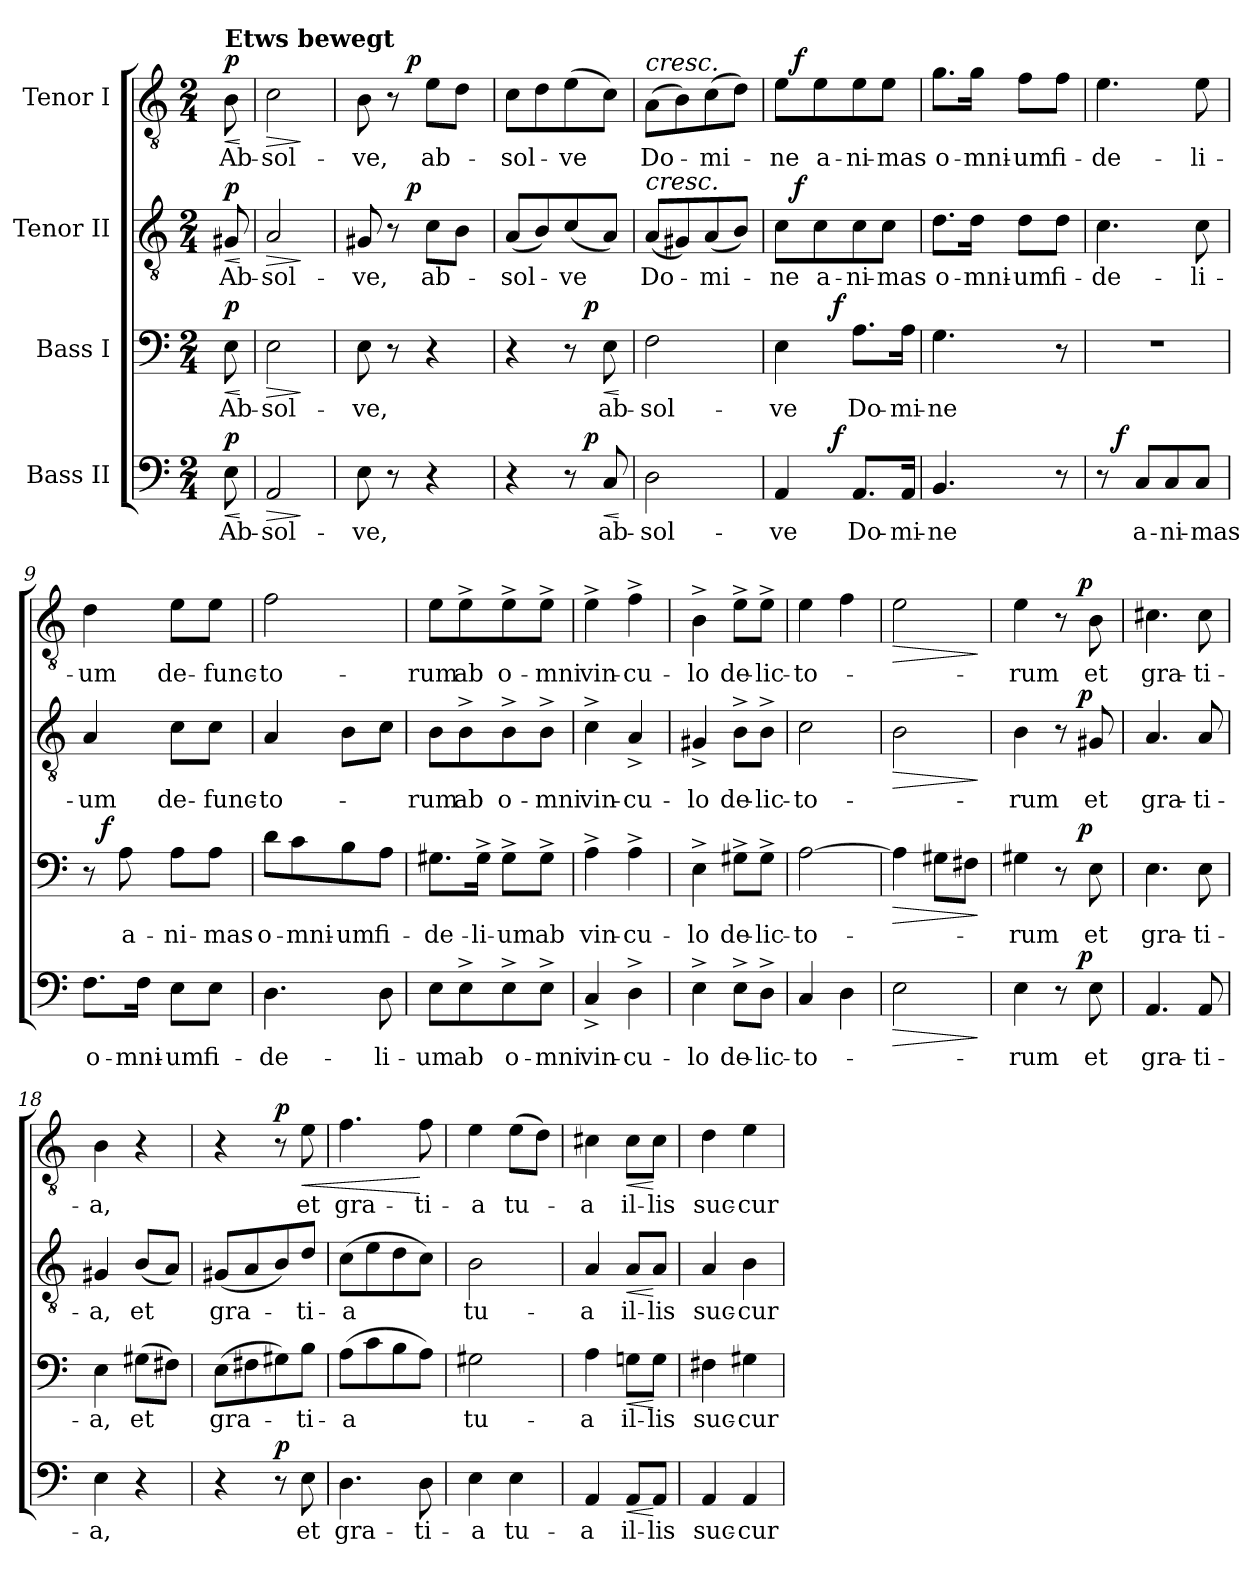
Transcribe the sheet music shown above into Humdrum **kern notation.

**kern	**text	**dynam	**kern	**text	**dynam	**kern	**text	**dynam	**kern	**text	**dynam
*part4	*part4	*part4	*part3	*part3	*part3	*part2	*part2	*part2	*part1	*part1	*part1
*staff4	*staff4	*staff4	*staff3	*staff3	*staff3	*staff2	*staff2	*staff2	*staff1	*staff1	*staff1
*I"Bass II	*	*	*I"Bass I	*	*	*I"Tenor II	*	*	*I"Tenor I	*	*
*clefF4	*	*	*clefF4	*	*	*clefGv2	*	*	*clefGv2	*	*
*k[]	*	*	*k[]	*	*	*k[]	*	*	*k[]	*	*
*a:	*	*	*a:	*	*	*a:	*	*	*a:	*	*
*M2/4	*	*	*M2/4	*	*	*M2/4	*	*	*M2/4	*	*
=1	=1	=1	=1	=1	=1	=1	=1	=1	=1	=1	=1
!	!	!	!	!	!	!	!	!	!LO:TX:a:B:t=Etws bewegt	!	!
!	!	!LO:HP:b	!	!	!LO:HP:b	!	!	!LO:HP:b	!	!	!LO:HP:b
!	!	!LO:DY:n=1:a	!	!	!LO:DY:n=1:a	!	!	!LO:DY:n=1:a	!	!	!LO:DY:n=1:a
8E\	Ab-	< p	8E\	Ab-	< p	8G#X/	Ab-	< p	8B\	Ab-	< p
.	.	[	.	.	[	.	.	[	.	.	[
=2	=2	=2	=2	=2	=2	=2	=2	=2	=2	=2	=2
!	!	!LO:HP:b	!	!	!LO:HP:b	!	!	!LO:HP:b	!	!	!LO:HP:b
2AA/	-sol-	>	2E\	-sol-	>	2A/	-sol-	>	2c\	-sol-	>
.	.	]	.	.	]	.	.	]	.	.	]
=3	=3	=3	=3	=3	=3	=3	=3	=3	=3	=3	=3
*	*	*	*	*	*	*^	*	*	*^	*	*
8E\	-ve,	.	8E\	-ve,	.	8G#X/	8.ryy	-ve,	.	8B\	8.ryy	-ve,	.
8r	.	.	8r	.	.	8r	.	.	.	8r	.	.	.
!	!	!	!	!	!	!	!	!	!LO:DY:a	!	!	!	!LO:DY:a
.	.	.	.	.	.	.	4ryy	.	p	.	4ryy	.	p
4r	.	.	4r	.	.	8c\L	.	ab-	.	8e\L	.	ab-	.
.	.	.	.	.	.	8B\J	.	.	.	8d\J	.	.	.
.	.	.	.	.	.	.	16ryy	.	.	.	16ryy	.	.
*	*	*	*	*	*	*v	*v	*	*	*	*	*	*
*	*	*	*	*	*	*	*	*	*v	*v	*	*
=4	=4	=4	=4	=4	=4	=4	=4	=4	=4	=4	=4
*^	*	*	*^	*	*	*	*	*	*	*	*
4r	4ryy	.	.	4r	4ryy	.	.	(8A/L	-sol-	.	8c\L	-sol-	.
.	.	.	.	.	.	.	.	8B/)	.	.	8d\	.	.
8r	16ryy	.	.	8r	16ryy	.	.	(8c/	-ve	.	(8e\	-ve	.
!	!	!	!LO:DY:a	!	!	!	!LO:DY:a	!	!	!	!	!	!
.	8.ryy	.	p	.	8.ryy	.	p	.	.	.	.	.	.
!	!	!	!LO:HP:b	!	!	!	!LO:HP:b	!	!	!	!	!	!
8C/	.	ab-	<	8E\	.	ab-	<	8A/J)	.	.	8c\J)	.	.
.	.	.	[	.	.	.	[	.	.	.	.	.	.
=5	=5	=5	=5	=5	=5	=5	=5	=5	=5	=5	=5	=5	=5
!	!	!	!	!	!	!	!	!	!	!	!LO:TX:a:i:t=cresc.	!	!
!	!	!	!	!	!	!	!	!LO:TX:a:i:t=cresc.	!	!	!	!	!
*v	*v	*	*	*	*	*	*	*	*	*	*	*	*
*	*	*	*v	*v	*	*	*	*	*	*	*	*
2D\	-sol-	.	2F\	-sol-	.	(8A/L	Do-	.	(8A\L	Do-	.
.	.	.	.	.	.	8G#X/)	.	.	8B\)	.	.
.	.	.	.	.	.	(8A/	-mi-	.	(8c\	-mi-	.
.	.	.	.	.	.	8B/J)	.	.	8d\J)	.	.
=6	=6	=6	=6	=6	=6	=6	=6	=6	=6	=6	=6
*^	*	*	*^	*	*	*^	*	*	*^	*	*
4AA/	8.ryy	-ve	.	4E\	8.ryy	-ve	.	8c\L	16ryy	-ne	.	8e\L	16ryy	-ne	.
!	!	!	!	!	!	!	!	!	!	!	!LO:DY:a	!	!	!	!LO:DY:a
.	.	.	.	.	.	.	.	.	4..ryy	.	f	.	4..ryy	.	f
.	.	.	.	.	.	.	.	8c\	.	a-	.	8e\	.	a-	.
!	!	!	!LO:DY:a	!	!	!	!LO:DY:a	!	!	!	!	!	!	!	!
.	4ryy	.	f	.	4ryy	.	f	.	.	.	.	.	.	.	.
8.AA/L	.	Do-	.	8.A\L	.	Do-	.	8c\	.	-ni-	.	8e\	.	-ni-	.
.	.	.	.	.	.	.	.	8c\J	.	-mas	.	8e\J	.	-mas	.
16AA/Jk	16ryy	-mi-	.	16A\Jk	16ryy	-mi-	.	.	.	.	.	.	.	.	.
*v	*v	*	*	*	*	*	*	*v	*v	*	*	*v	*v	*	*
*	*	*	*v	*v	*	*	*	*	*	*	*	*
=7	=7	=7	=7	=7	=7	=7	=7	=7	=7	=7	=7
4.BB/	-ne	.	4.G\	-ne	.	8.d\L	o-	.	8.g\L	o-	.
.	.	.	.	.	.	16d\Jk	-mni-	.	16g\Jk	-mni-	.
.	.	.	.	.	.	8d\L	-um	.	8f\L	-um	.
8r	.	.	8r	.	.	8d\J	fi-	.	8f\J	fi-	.
!!LO:LB:g=z
=8	=8	=8	=8	=8	=8	=8	=8	=8	=8	=8	=8
*^	*	*	*	*	*	*	*	*	*	*	*
8r	16ryy	.	.	2r	.	.	4.c\	-­de-	.	4.e\	-­de-	.
!	!	!	!LO:DY:a	!	!	!	!	!	!	!	!	!
.	4..ryy	.	f	.	.	.	.	.	.	.	.	.
8C/L	.	a-	.	.	.	.	.	.	.	.	.	.
8C/	.	-ni-	.	.	.	.	.	.	.	.	.	.
8C/J	.	-mas	.	.	.	.	8c\	-li-	.	8e\	-li-	.
*v	*v	*	*	*	*	*	*	*	*	*	*	*
=9	=9	=9	=9	=9	=9	=9	=9	=9	=9	=9	=9
*	*	*	*^	*	*	*	*	*	*	*	*
8.F\L	o-	.	8r	16ryy	.	.	4A/	-um	.	4d\	-um	.
!	!	!	!	!	!	!LO:DY:a	!	!	!	!	!	!
.	.	.	.	4..ryy	.	f	.	.	.	.	.	.
.	.	.	8A\	.	a-	.	.	.	.	.	.	.
16F\Jk	-mni-	.	.	.	.	.	.	.	.	.	.	.
8E\L	-um	.	8A\L	.	-ni-	.	8c\L	de-	.	8e\L	de-	.
8E\J	fi-	.	8A\J	.	-mas	.	8c\J	-func-	.	8e\J	-func-	.
*	*	*	*v	*v	*	*	*	*	*	*	*	*
=10	=10	=10	=10	=10	=10	=10	=10	=10	=10	=10	=10
4.D\	-de-	.	8d\L	o-	.	4A/	-to-	.	2f\	-to-	.
.	.	.	8c\	-mni-	.	.	.	.	.	.	.
.	.	.	8B\	-um	.	8B\L	.	.	.	.	.
8D\	-li-	.	8A\J	fi-	.	8c\J	.	.	.	.	.
=11	=11	=11	=11	=11	=11	=11	=11	=11	=11	=11	=11
8E\L	-um	.	8.G#X\L	-­de-	.	8B\L	-rum	.	8e\L	-rum	.
8E^>\	ab	.	.	.	.	8B^>\	ab	.	8e^>\	ab	.
.	.	.	16G#^>\Jk	-li-	.	.	.	.	.	.	.
8E^>\	o-	.	8G#^>\L	-um	.	8B^>\	o-	.	8e^>\	o-	.
8E^>\J	-mni	.	8G#^>\J	ab	.	8B^>\J	-mni	.	8e^>\J	-mni	.
=12	=12	=12	=12	=12	=12	=12	=12	=12	=12	=12	=12
4C^>/	vin-	.	4A^>\	vin-	.	4c^>\	vin-	.	4e^>\	vin-	.
4D^>\	-cu-	.	4A^>\	-cu-	.	4A^>/	-cu-	.	4f^>\	-cu-	.
=13	=13	=13	=13	=13	=13	=13	=13	=13	=13	=13	=13
4E^>\	-lo	.	4E^>\	-lo	.	4G#X^>/	-lo	.	4B^>\	-lo	.
8E^>\L	de-	.	8G#X^>\L	de-	.	8B^>\L	de-	.	8e^>\L	de-	.
8D^>\J	-lic-	.	8G#^>\J	-lic-	.	8B^>\J	-lic-	.	8e^>\J	-lic-	.
=14	=14	=14	=14	=14	=14	=14	=14	=14	=14	=14	=14
4C/	-to-	.	[2A\	-to-	.	2c\	-to-	.	4e\	-to-	.
4D\	.	.	.	.	.	.	.	.	4f\	.	.
!!LO:LB:g=z
=15	=15	=15	=15	=15	=15	=15	=15	=15	=15	=15	=15
!	!	!LO:HP:b	!	!	!LO:HP:b	!	!	!LO:HP:b	!	!	!LO:HP:b
2E\	-­-	>	4A\]	-­-	>	2B\	-­-	>	2e\	-­-	>
.	.	.	8G#X\L	.	.	.	.	.	.	.	.
.	.	.	8F#X\J	.	.	.	.	.	.	.	.
.	.	]	.	.	]	.	.	]	.	.	]
=16	=16	=16	=16	=16	=16	=16	=16	=16	=16	=16	=16
*^	*	*	*^	*	*	*^	*	*	*^	*	*
4E\	4ryy	-rum	.	4G#X\	4ryy	-rum	.	4B\	4ryy	-rum	.	4e\	4ryy	-rum	.
8r	16.ryy	.	.	8r	16.ryy	.	.	8r	16.ryy	.	.	8r	16.ryy	.	.
!	!	!	!LO:DY:a	!	!	!	!LO:DY:a	!	!	!	!LO:DY:a	!	!	!	!LO:DY:a
.	8ryy	.	p	.	8ryy	.	p	.	8ryy	.	p	.	8ryy	.	p
8E\	.	et	.	8E\	.	et	.	8G#X/	.	et	.	8B\	.	et	.
.	32ryy	.	.	.	32ryy	.	.	.	32ryy	.	.	.	32ryy	.	.
*v	*v	*	*	*	*	*	*	*v	*v	*	*	*v	*v	*	*
*	*	*	*v	*v	*	*	*	*	*	*	*	*
=17	=17	=17	=17	=17	=17	=17	=17	=17	=17	=17	=17
4.AA/	gra-	.	4.E\	gra-	.	4.A/	gra-	.	4.c#X\	gra-	.
8AA/	-ti-	.	8E\	-ti-	.	8A/	-ti-	.	8c#\	-ti-	.
=18	=18	=18	=18	=18	=18	=18	=18	=18	=18	=18	=18
4E\	-a,	.	4E\	-a,	.	4G#X/	-a,	.	4B\	-a,	.
4r	.	.	(8G#X\L	et	.	(8B/L	et	.	4r	.	.
.	.	.	8F#X\J)	.	.	8A/J)	.	.	.	.	.
=19	=19	=19	=19	=19	=19	=19	=19	=19	=19	=19	=19
4r	.	.	(8E\L	gra-	.	(8G#X/L	gra-	.	4r	.	.
.	.	.	8F#X\	.	.	8A/	.	.	.	.	.
!	!	!LO:DY:a	!	!	!	!	!	!	!	!	!LO:DY:a
8r	.	p	8G#X\)	.	.	8B/)	.	.	8r	.	p
!	!	!	!	!	!	!	!	!	!	!	!LO:HP:b
8E\	et	.	8B\J	-ti-	.	8d/J	-ti-	.	8e\	et	<
=20	=20	=20	=20	=20	=20	=20	=20	=20	=20	=20	=20
4.D\	gra-	.	(8A\L	-a	.	(8c\L	-a	.	4.f\	gra-	.
.	.	.	8c\	.	.	8e\	.	.	.	.	.
.	.	.	8B\	.	.	8d\	.	.	.	.	.
8D\	-ti-	.	8A\J)	.	.	8c\J)	.	.	8f\	-ti-	[
=21	=21	=21	=21	=21	=21	=21	=21	=21	=21	=21	=21
4E\	-a	.	2G#X\	tu-	.	2B\	tu-	.	4e\	-a	.
4E\	tu-	.	.	.	.	.	.	.	(8e\L	tu-	.
.	.	.	.	.	.	.	.	.	8d\J)	.	.
!!LO:PB:g=z
=22	=22	=22	=22	=22	=22	=22	=22	=22	=22	=22	=22
4AA/	-­a	.	4A\	-­a	.	4A/	-­a	.	4c#X\	-­a	.
!	!	!LO:HP:b	!	!	!LO:HP:b	!	!	!LO:HP:b	!	!	!LO:HP:b
8AA/L	il-	<	8Gn\L	il-	<	8A/L	il-	<	8c#\L	il-	<
8AA/J	-lis	[	8G\J	-lis	[	8A/J	-lis	[	8c#\J	-lis	[
=23	=23	=23	=23	=23	=23	=23	=23	=23	=23	=23	=23
4AA/	suc-	.	4F#X\	suc-	.	4A/	suc-	.	4d\	suc-	.
4AA/	-cur-	.	4G#X\	-cur-	.	4B\	-cur-	.	4e\	-cur-	.
=	=	=	=	=	=	=	=	=	=	=	=
*-	*-	*-	*-	*-	*-	*-	*-	*-	*-	*-	*-
